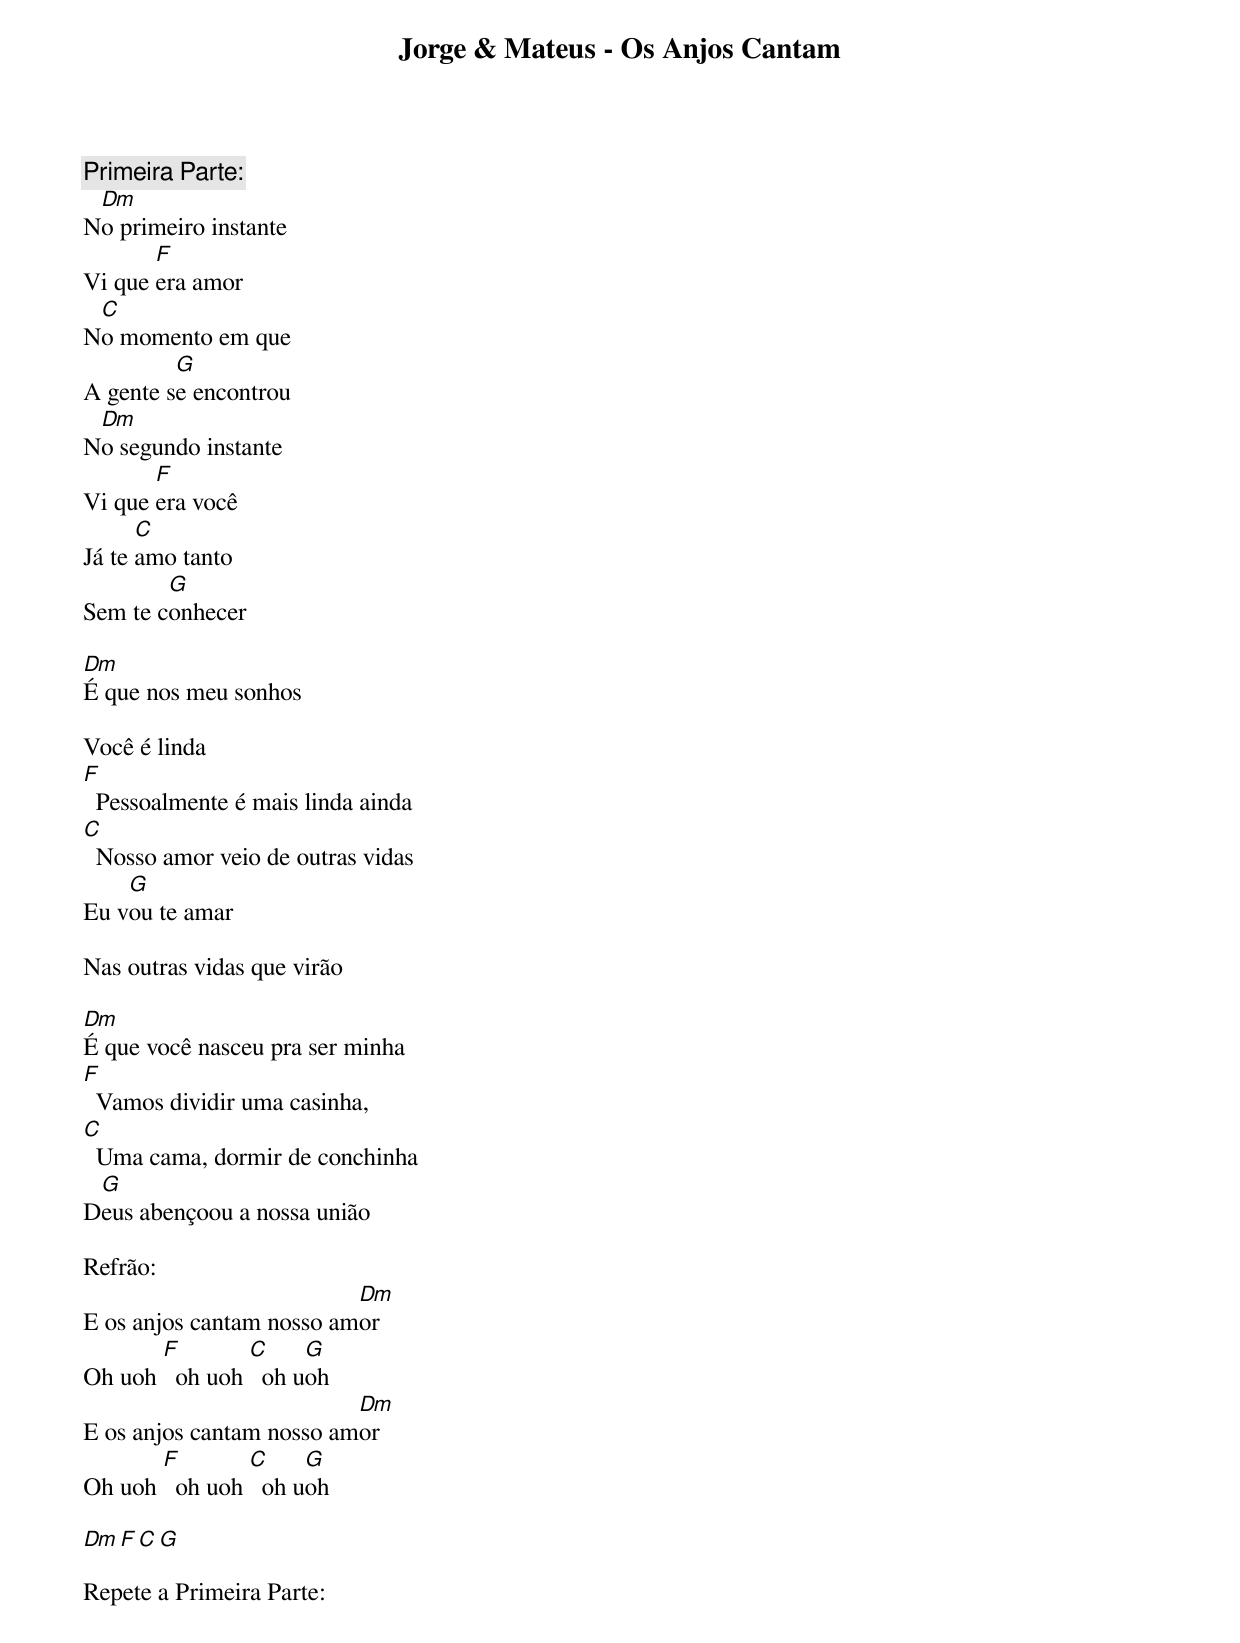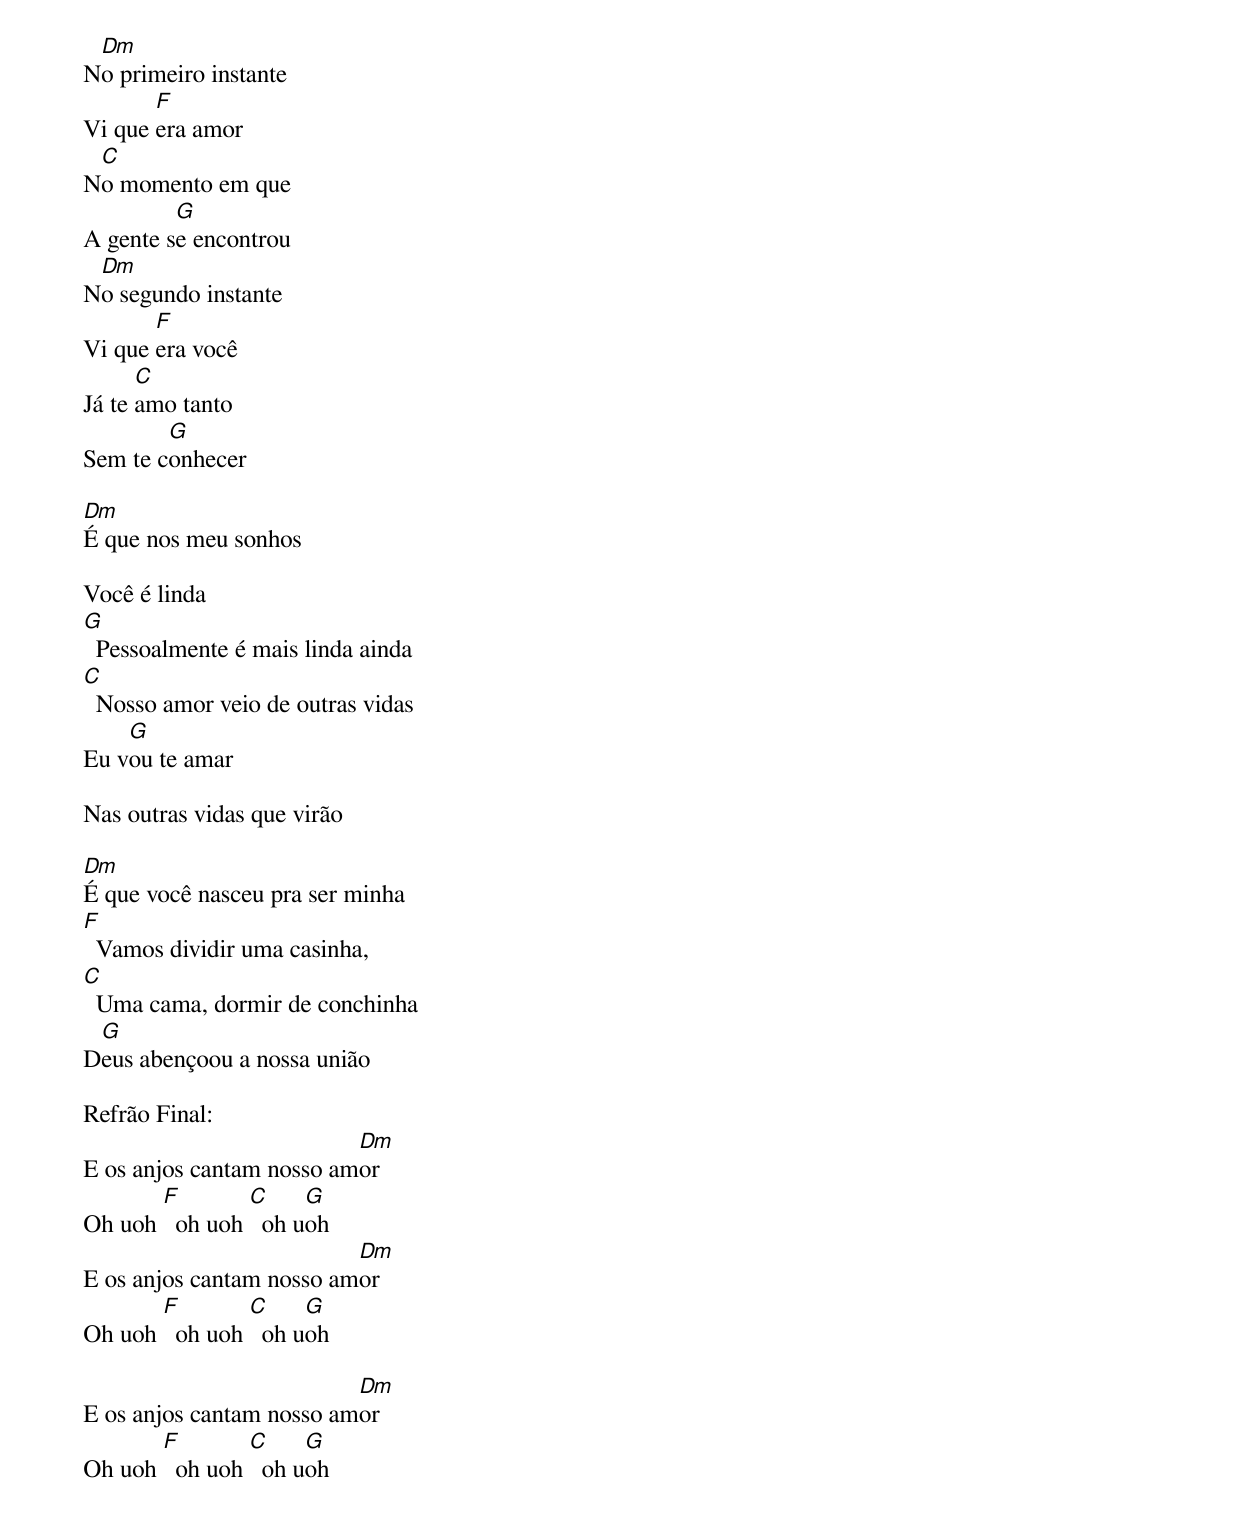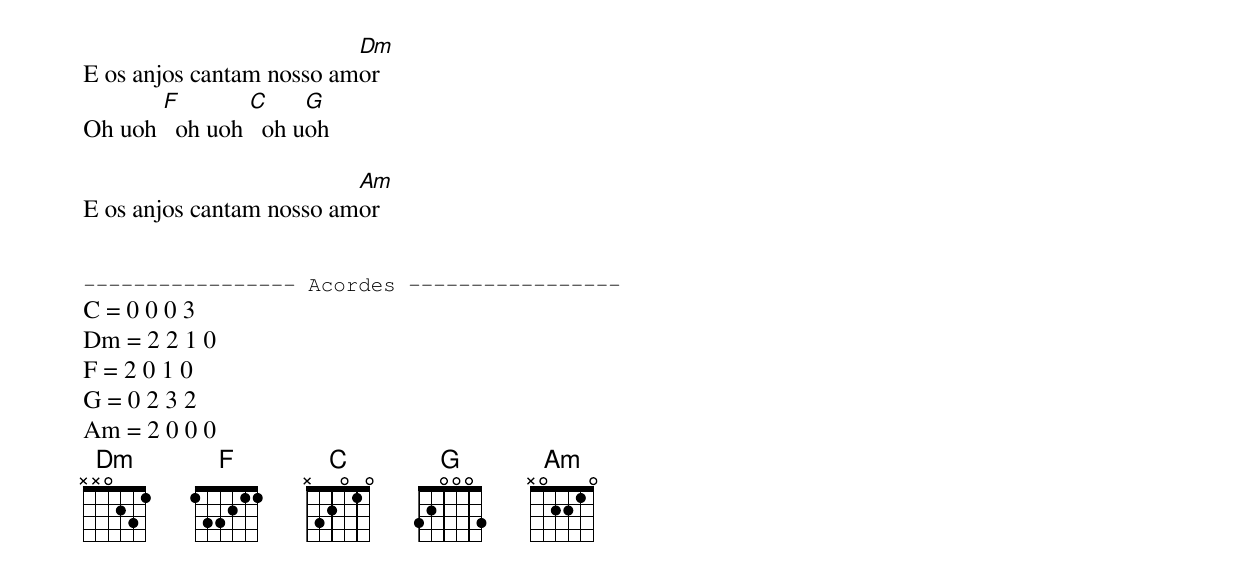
Jorge & Mateus - Os Anjos Cantam

Primeira Parte:
 Dm
No primeiro instante
       F
Vi que era amor
 C
No momento em que
         G
A gente se encontrou
 Dm
No segundo instante
       F
Vi que era você
      C
Já te amo tanto
        G
Sem te conhecer

Dm
É que nos meu sonhos

Você é linda
F
  Pessoalmente é mais linda ainda
C
  Nosso amor veio de outras vidas
    G
Eu vou te amar

Nas outras vidas que virão

Dm
É que você nasceu pra ser minha
F
  Vamos dividir uma casinha,
C
  Uma cama, dormir de conchinha
 G
Deus abençoou a nossa união

Refrão:
                          Dm
E os anjos cantam nosso amor
       F        C     G
Oh uoh   oh uoh   oh uoh
                          Dm
E os anjos cantam nosso amor
       F        C     G
Oh uoh   oh uoh   oh uoh

Dm  F  C  G

Repete a Primeira Parte:
 Dm
No primeiro instante
       F
Vi que era amor
 C
No momento em que
         G
A gente se encontrou
 Dm
No segundo instante
       F
Vi que era você
      C
Já te amo tanto
        G
Sem te conhecer

Dm
É que nos meu sonhos

Você é linda
G
  Pessoalmente é mais linda ainda
C
  Nosso amor veio de outras vidas
    G
Eu vou te amar

Nas outras vidas que virão

Dm
É que você nasceu pra ser minha
F
  Vamos dividir uma casinha,
C
  Uma cama, dormir de conchinha
 G
Deus abençoou a nossa união

Refrão Final:
                          Dm
E os anjos cantam nosso amor
       F        C     G
Oh uoh   oh uoh   oh uoh
                          Dm
E os anjos cantam nosso amor
       F        C     G
Oh uoh   oh uoh   oh uoh

                          Dm
E os anjos cantam nosso amor
       F        C     G
Oh uoh   oh uoh   oh uoh
                          Dm
E os anjos cantam nosso amor
       F        C     G
Oh uoh   oh uoh   oh uoh

                          Am
E os anjos cantam nosso amor


----------------- Acordes -----------------
C = 0 0 0 3
Dm = 2 2 1 0
F = 2 0 1 0
G = 0 2 3 2
Am = 2 0 0 0
